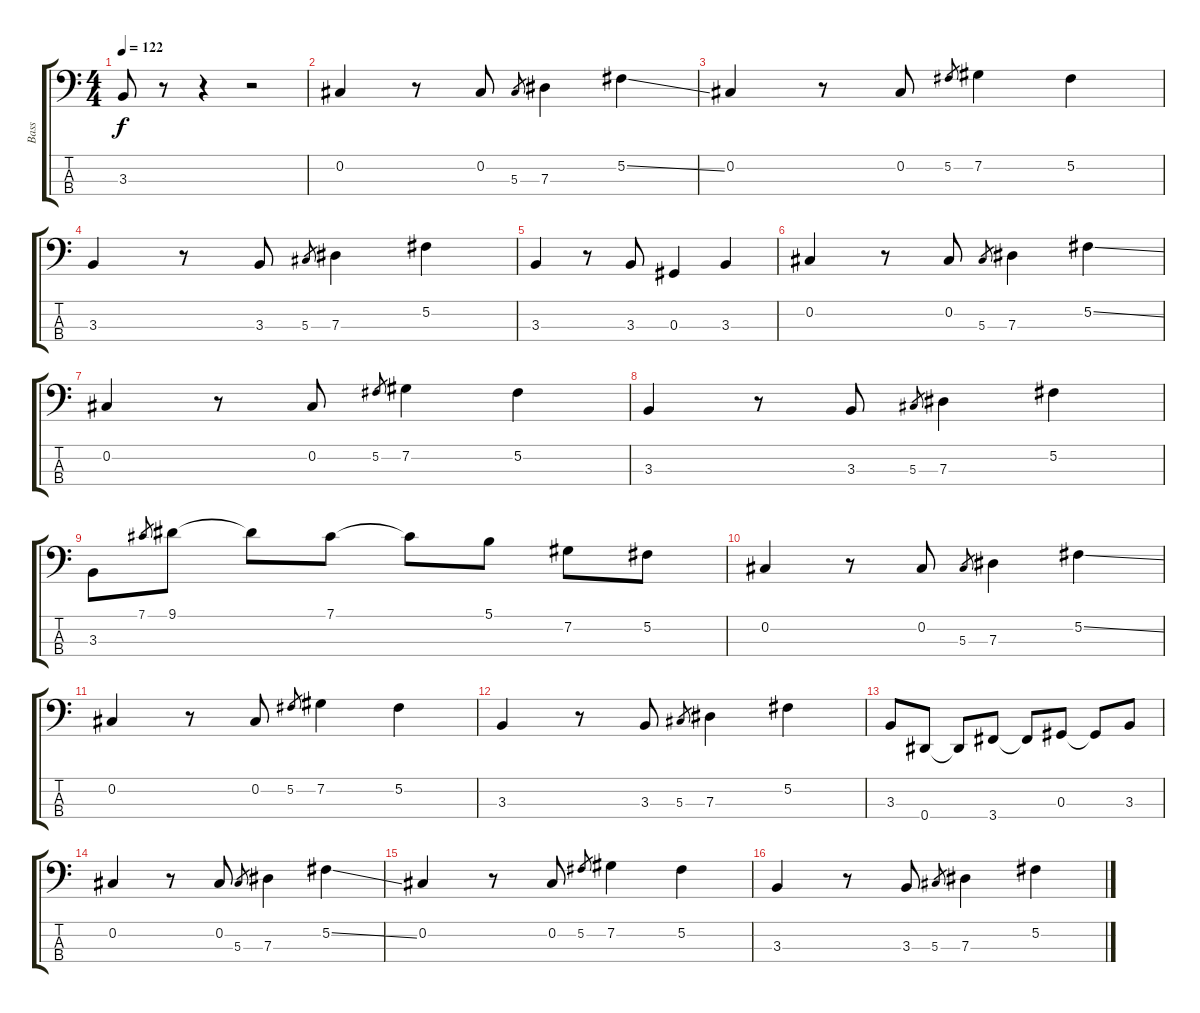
\track ("Bass" "Bass") {instrument electricbasspick}
\staff {score tabs}
\tuning (Gb2 Db2 Ab1 Eb1) {hide}
\ts (4 4)
\tempo 122
\clef f4
\ks c
3.3.8{dy f} r.8 r.4 r.2 |
0.2.4 r.8 0.2.8 5.3.8{gr} 7.3.4 5.2{ss}.4 |
0.2.4 r.8 0.2.8 5.2.8{gr} 7.2.4 5.2.4 |
3.3.4 r.8 3.3.8 5.3.8{gr} 7.3.4 5.2.4 |
3.3.4 r.8 3.3.8 0.3.4 3.3.4 |
0.2.4 r.8 0.2.8 5.3.8{gr} 7.3.4 5.2{ss}.4 |
0.2.4 r.8 0.2.8 5.2.8{gr} 7.2.4 5.2.4 |
3.3.4 r.8 3.3.8 5.3.8{gr} 7.3.4 5.2.4 |
3.3.8 7.1.8{gr} 9.1.8 9.1{t}.8 7.1.8 7.1{t}.8 5.1.8 7.2.8 5.2.8 |
0.2.4 r.8 0.2.8 5.3.8{gr} 7.3.4 5.2{ss}.4 |
0.2.4 r.8 0.2.8 5.2.8{gr} 7.2.4 5.2.4 |
3.3.4 r.8 3.3.8 5.3.8{gr} 7.3.4 5.2.4 |
3.3.8 0.4.8 0.4{t}.8 3.4.8 3.4{t}.8 0.3.8 0.3{t}.8 3.3.8 |
0.2.4 r.8 0.2.8 5.3.8{gr} 7.3.4 5.2{ss}.4 |
0.2.4 r.8 0.2.8 5.2.8{gr} 7.2.4 5.2.4 |
3.3.4 r.8 3.3.8 5.3.8{gr} 7.3.4 5.2.4
